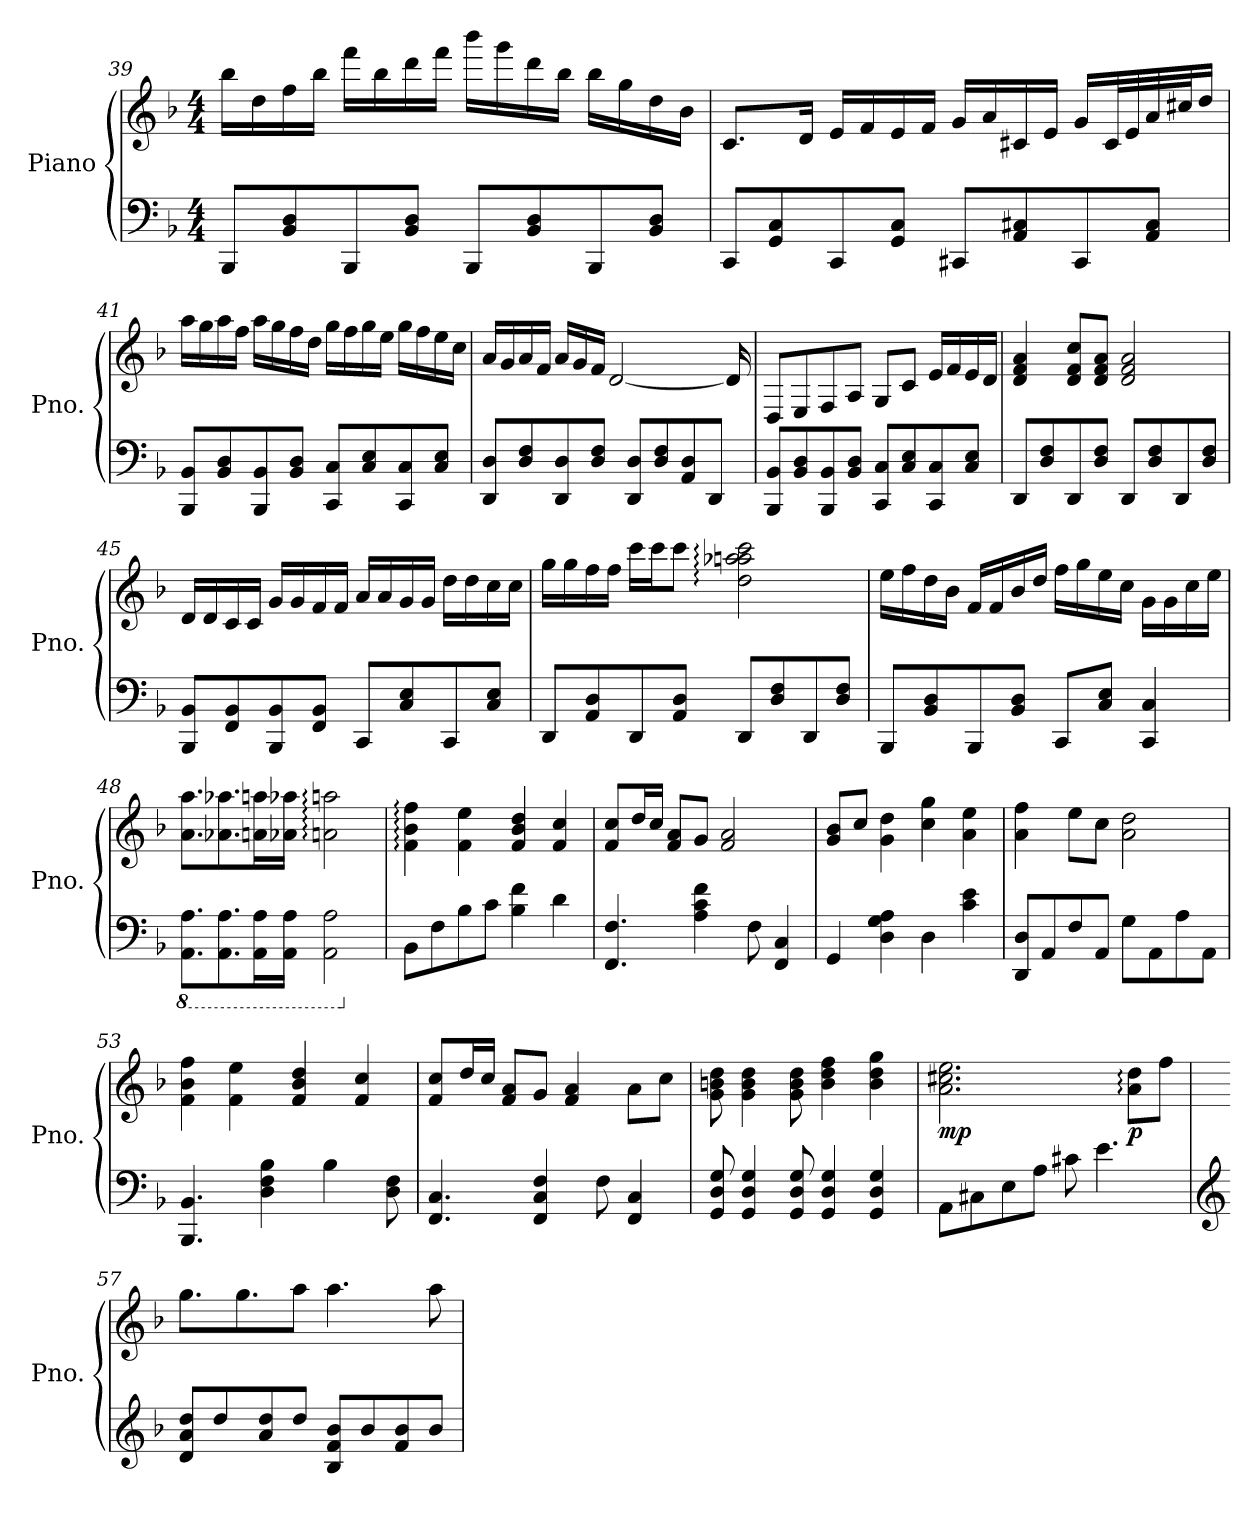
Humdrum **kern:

**kern	**kern	**dynam
*part1	*part1	*part1
*staff2	*staff1	*staff1/2
*I"Piano	*	*
*I'Pno.	*	*
*clefF4	*clefG2	*
*k[b-]	*k[b-]	*
*M4/4	*M4/4	*
=39	=39	=39
8BBB-/L	16bb-\LL	.
.	16dd\	.
8BB-/ 8D/	16ff\	.
.	16bb-\JJ	.
8BBB-/	16fff\LL	.
.	16bb-\	.
8BB-/ 8D/J	16ddd\	.
.	16fff\JJ	.
8BBB-/L	16bbb-\LL	.
.	16ggg\	.
8BB-/ 8D/	16ddd\	.
.	16bb-\JJ	.
8BBB-/	16bb-\LL	.
.	16gg\	.
8BB-/ 8D/J	16dd\	.
.	16b-\JJ	.
!!LO:LB:g=z
=40	=40	=40
8CC/L	8.c/L	.
8GG/ 8C/	.	.
.	16d/Jk	.
8CC/	16e/LL	.
.	16f/	.
8GG/ 8C/J	16e/	.
.	16f/JJ	.
8CC#X/L	16g/LL	.
.	16a/	.
8AA/ 8C#X/	16c#X/	.
.	16e/JJ	.
8CC#/	16g/LL	.
.	32c#/L	.
.	32e/	.
8AA/ 8C#/J	32a/	.
.	32cc#X/J	.
.	16dd/JJ	.
=41	=41	=41
8BBB-/ 8BB-/L	16aa\LL	.
.	16gg\	.
8BB-/ 8D/	16aa\	.
.	16ff\JJ	.
8BBB-/ 8BB-/	16aa\LL	.
.	16gg\	.
8BB-/ 8D/J	16ff\	.
.	16dd\JJ	.
8CC/ 8C/L	16gg\LL	.
.	16ff\	.
8C/ 8E/	16gg\	.
.	16ee\JJ	.
8CC/ 8C/	16gg\LL	.
.	16ff\	.
8C/ 8E/J	16ee\	.
.	16cc\JJ	.
=42	=42	=42
8DD/ 8D/L	16a/LL	.
.	16g/	.
8D/ 8F/	16a/	.
.	16f/JJ	.
8DD/ 8D/	16a/LL	.
.	16g/	.
8D/ 8F/J	16f/JJ	.
.	[2d/	.
8DD/ 8D/L	.	.
8D/ 8F/	.	.
8AA/ 8D/	.	.
8DD/J	.	.
.	16d/]	.
!!LO:LB:g=z
=43	=43	=43
8BBB-/ 8BB-/L	8D/L	.
8BB-/ 8D/	8E/	.
8BBB-/ 8BB-/	8F/	.
8BB-/ 8D/J	8A/J	.
8CC/ 8C/L	8G/L	.
8C/ 8E/	8c/J	.
8CC/ 8C/	16e/LL	.
.	16f/	.
8C/ 8E/J	16e/	.
.	16d/JJ	.
=44	=44	=44
8DD/L	4d/ 4f/ 4a/	.
8D/ 8F/	.	.
8DD/	8d/ 8f/ 8cc/L	.
8D/ 8F/J	8d/ 8f/ 8a/J	.
8DD/L	2d/ 2f/ 2a/	.
8D/ 8F/	.	.
8DD/	.	.
8D/ 8F/J	.	.
=45	=45	=45
8BBB-/ 8BB-/L	16d/LL	.
.	16d/	.
8FF/ 8BB-/	16c/	.
.	16c/JJ	.
8BBB-/ 8BB-/	16g/LL	.
.	16g/	.
8FF/ 8BB-/J	16f/	.
.	16f/JJ	.
8CC/L	16a/LL	.
.	16a/	.
8C/ 8E/	16g/	.
.	16g/JJ	.
8CC/	16dd\LL	.
.	16dd\	.
8C/ 8E/J	16cc\	.
.	16cc\JJ	.
!!LO:LB:g=z
=46	=46	=46
8DD/L	16gg\LL	.
.	16gg\	.
8AA/ 8D/	16ff\	.
.	16ff\JJ	.
8DD/	16ccc\LL	.
.	16ccc\J	.
8AA/ 8D/J	8ccc\J	.
8DD/L	2dd\: 2aa-X\: 2aan\: 2ccc\:	.
8D/ 8F/	.	.
8DD/	.	.
8D/ 8F/J	.	.
=47	=47	=47
8BBB-/L	16ee\LL	.
.	16ff\	.
8BB-/ 8D/	16dd\	.
.	16b-\JJ	.
8BBB-/	16f/LL	.
.	16f/	.
8BB-/ 8D/J	16b-/	.
.	16dd/JJ	.
8CC/L	16ff\LL	.
.	16gg\	.
8C/ 8E/J	16ee\	.
.	16cc\JJ	.
4CC/ 4C/	16g\LL	.
.	16g\	.
.	16cc\	.
.	16ee\JJ	.
=48	=48	=48
*8ba	*	*
8.AAA\ 8.AA\L	8.a\ 8.aa\L	.
8.AAA\ 8.AA\	8.a-X\ 8.aa-X\	.
16AAA\ 16AA\L	16an\ 16aan\L	.
16AAA\ 16AA\JJ	16a-X\ 16aa-X\JJ	.
2AAA\ 2AA\	2an\: 2aan\:	.
!!LO:LB:g=z
=49	=49	=49
*X8ba	*	*
8BB-\L	4f\: 4b-\: 4ff\:	.
8F\	.	.
8B-\	4f\ 4ee\	.
8c\J	.	.
4B-\ 4f\	4f/ 4b-/ 4dd/	.
4d\	4f/ 4cc/	.
=50	=50	=50
4.FF/ 4.F/	8f/ 8cc/L	.
.	16dd/L	.
.	16cc/JJ	.
.	8f/ 8a/L	.
4A\ 4c\ 4f\	8g/J	.
.	2f/ 2a/	.
8F\	.	.
4FF/ 4C/	.	.
=51	=51	=51
4GG/	8g/ 8b-/L	.
.	8cc/J	.
4D\ 4G\ 4A\	4g\ 4dd\	.
4D\	4cc\ 4gg\	.
4c\ 4e\	4a\ 4ee\	.
=52	=52	=52
8DD/ 8D/L	4a\ 4ff\	.
8AA/	.	.
8F/	8ee\L	.
8AA/J	8cc\J	.
8G\L	2a\ 2dd\	.
8AA\	.	.
8A\	.	.
8AA\J	.	.
=53	=53	=53
4.BBB-/ 4.BB-/	4f\ 4b-\ 4ff\	.
.	4f\ 4ee\	.
4D\ 4F\ 4B-\	.	.
.	4f/ 4b-/ 4dd/	.
4B-\	.	.
.	4f/ 4cc/	.
8D\ 8F\	.	.
=54	=54	=54
4.FF/ 4.C/	8f/ 8cc/L	.
.	16dd/L	.
.	16cc/JJ	.
.	8f/ 8a/L	.
4FF/ 4C/ 4F/	8g/J	.
.	4f/ 4a/	.
8F\	.	.
4FF/ 4C/	8a\L	.
.	8cc\J	.
!!LO:LB:g=z
=55	=55	=55
8GG/ 8D/ 8G/	8g\ 8bn\ 8dd\	.
4GG/ 4D/ 4G/	4g\ 4b\ 4dd\	.
8GG/ 8D/ 8G/	8g\ 8b\ 8dd\	.
4GG/ 4D/ 4G/	4b\ 4dd\ 4ff\	.
4GG/ 4D/ 4G/	4b\ 4dd\ 4gg\	.
=56	=56	=56
!	!	!LO:DY:b
8AA\L	2.a\ 2.cc#X\ 2.ee\	mp
8C#X\	.	.
8E\	.	.
8A\J	.	.
8c#X\	.	.
4.e\	.	.
!	!	!LO:DY:b
.	8a\: 8dd\:L	p
.	8ff\J	.
=57	=57	=57
*clefG2	*	*
8d/ 8a/ 8dd/L	8.gg\L	.
8dd/	.	.
.	8.gg\	.
8a/ 8dd/	.	.
8dd/J	8aa\J	.
8B-/ 8f/ 8b-/L	4.aa\	.
8b-/	.	.
8f/ 8b-/	.	.
8b-/J	8aa\	.
=	=	=
*-	*-	*-
